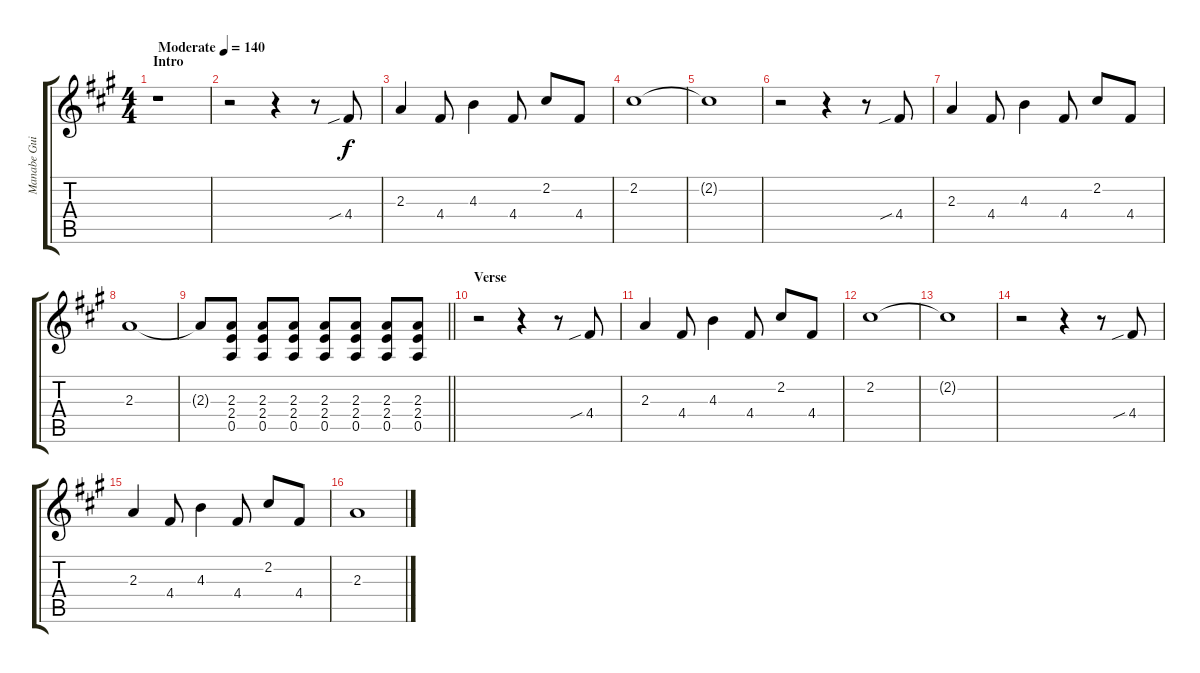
\track ("Manabe Guitar" "Manabe Gui") {instrument overdrivenguitar}
\staff {score tabs}
\tuning (E4 B3 G3 D3 A2 E2) {hide}
\ts (4 4)
\section ("" "Intro")
\tempo (140 "Moderate")
\clef g2
\ks a
r.1{dy f instrument overdrivenguitar} |
r.2 r.4 r.8 4.4{sib}.8 |
2.3.4 4.4.8 4.3.4 4.4.8 2.2.8 4.4.8 |
2.2.1 |
2.2{t}.1 |
r.2 r.4 r.8 4.4{sib}.8 |
2.3.4 4.4.8 4.3.4 4.4.8 2.2.8 4.4.8 |
2.3.1 |
\barLineRight lightlight
2.3{t}.8 (2.3 2.4 0.5).8 (2.3 2.4 0.5).8 (2.3 2.4 0.5).8 (2.3 2.4 0.5).8 (2.3 2.4 0.5).8 (2.3 2.4 0.5).8 (2.3 2.4 0.5).8 |
\section ("" "Verse")
r.2 r.4 r.8 4.4{sib}.8 |
2.3.4 4.4.8 4.3.4 4.4.8 2.2.8 4.4.8 |
2.2.1 |
2.2{t}.1 |
r.2 r.4 r.8 4.4{sib}.8 |
2.3.4 4.4.8 4.3.4 4.4.8 2.2.8 4.4.8 |
2.3.1
